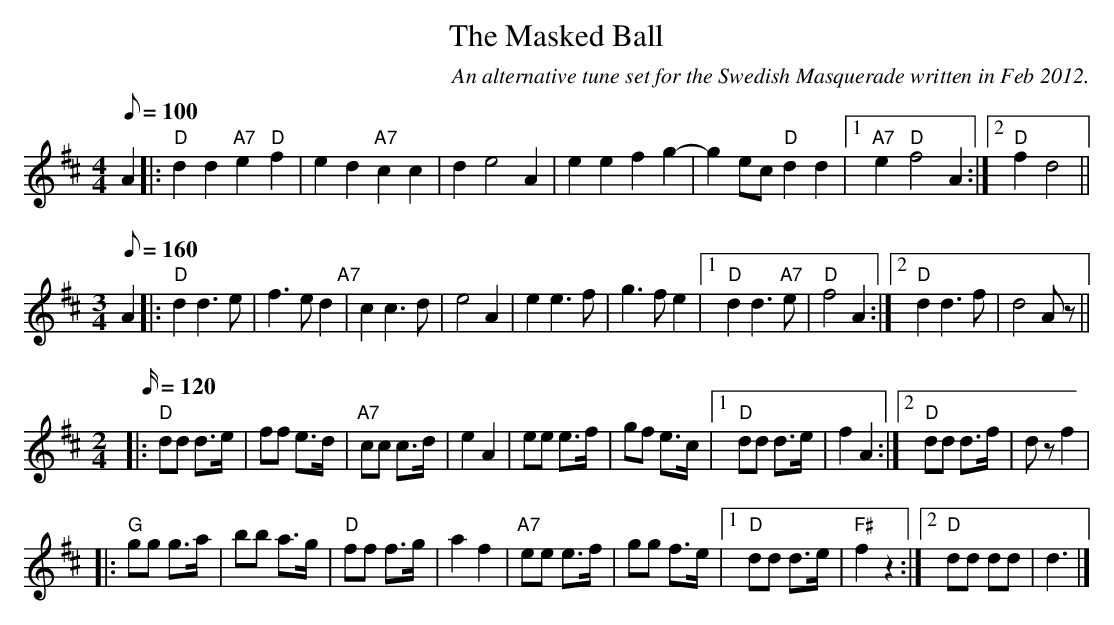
X:1
T:Masked Ball, The
C:An alternative tune set for the Swedish Masquerade written in Feb 2012.
M:4/4
L:1/8
Q:100
K:D
A2|:"D"d2d2"A7"e2"D"f2|e2d2"A7"c2c2|d2e4A2|e2e2f2g2-|g2ec"D"d2d2|1"A7"e2"D"f4A2:|2"D"f2d4||
M:3/4
Q:160
A2|:"D"d2d3e|f3ed2"A7"|c2c3d|e4A2|e2e3f|g3fe2|1"D"d2d3"A7"e|"D"f4A2:|2"D"d2d3f|d4Az||
M:2/4
L:1/16
Q:120
K:D
|:"D"d2d2 d3e|f2f2 e3d|"A7"c2c2 c3d|e4A4|e2e2 e3f|g2f2 e3c|1"D"d2d2 d3e|f4 A4:|2"D"d2d2 d3f|d2z2f4|
|:"G"g2g2 g3a| b2b2 a3g|"D"f2f2 f3g| a4f4|"A7"e2e2 e3f |g2g2 f3e|1"D"d2d2 d3e|"F#"f4z4:|2"D"d2d2 d2d2|d6|]
